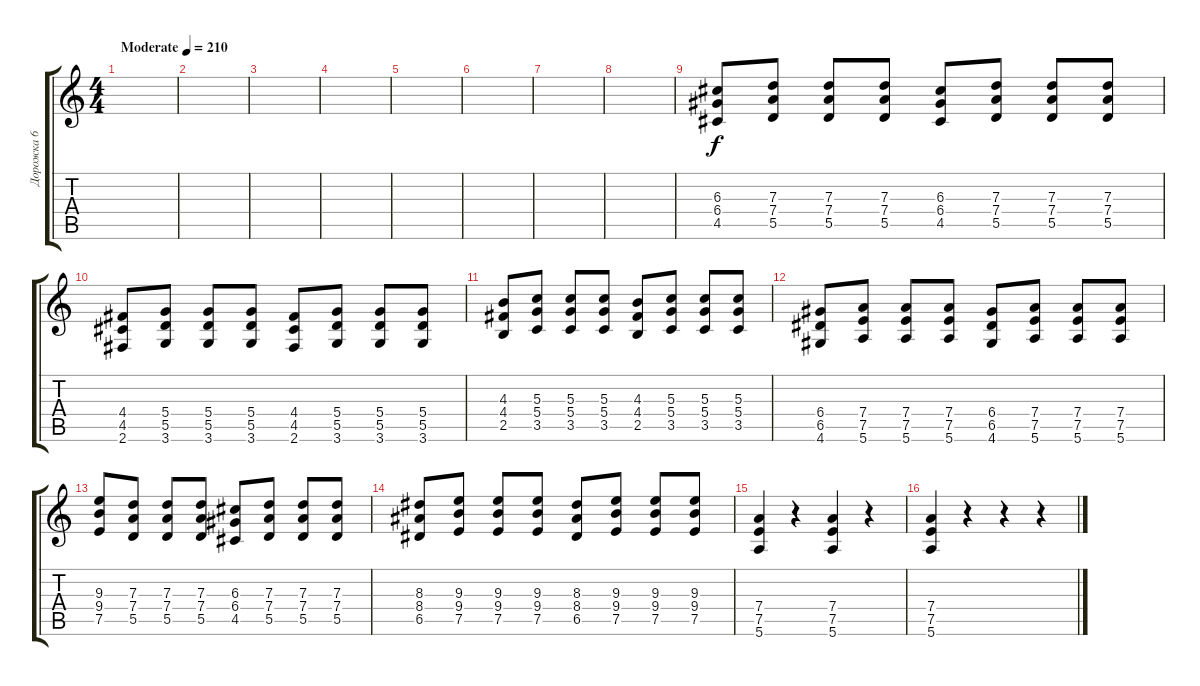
\track ("Дорожка 6" "Дорожка 6") {instrument overdrivenguitar}
\staff {score tabs}
\tuning (E4 B3 G3 D3 A2 E2) {hide}
\ts (4 4)
\tempo (210 "Moderate")
\clef g2
\ks c
|
|
|
|
|
|
|
|
(6.3 6.4 4.5).8 (7.3 7.4 5.5).8 (7.3 7.4 5.5).8 (7.3 7.4 5.5).8 (6.3 6.4 4.5).8 (7.3 7.4 5.5).8 (7.3 7.4 5.5).8 (7.3 7.4 5.5).8 |
(4.4 4.5 2.6).8 (5.4 5.5 3.6).8 (5.4 5.5 3.6).8 (5.4 5.5 3.6).8 (4.4 4.5 2.6).8 (5.4 5.5 3.6).8 (5.4 5.5 3.6).8 (5.4 5.5 3.6).8 |
(4.3 4.4 2.5).8 (5.3 5.4 3.5).8 (5.3 5.4 3.5).8 (5.3 5.4 3.5).8 (4.3 4.4 2.5).8 (5.3 5.4 3.5).8 (5.3 5.4 3.5).8 (5.3 5.4 3.5).8 |
(6.4 6.5 4.6).8 (7.4 7.5 5.6).8 (7.4 7.5 5.6).8 (7.4 7.5 5.6).8 (6.4 6.5 4.6).8 (7.4 7.5 5.6).8 (7.4 7.5 5.6).8 (7.4 7.5 5.6).8 |
(9.3 9.4 7.5).8 (7.3 7.4 5.5).8 (7.3 7.4 5.5).8 (7.3 7.4 5.5).8 (6.3 6.4 4.5).8 (7.3 7.4 5.5).8 (7.3 7.4 5.5).8 (7.3 7.4 5.5).8 |
(8.3 8.4 6.5).8 (9.3 9.4 7.5).8 (9.3 9.4 7.5).8 (9.3 9.4 7.5).8 (8.3 8.4 6.5).8 (9.3 9.4 7.5).8 (9.3 9.4 7.5).8 (9.3 9.4 7.5).8 |
(7.4 7.5 5.6).4 r.4 (7.4 7.5 5.6).4 r.4 |
(7.4 7.5 5.6).4 r.4 r.4 r.4
